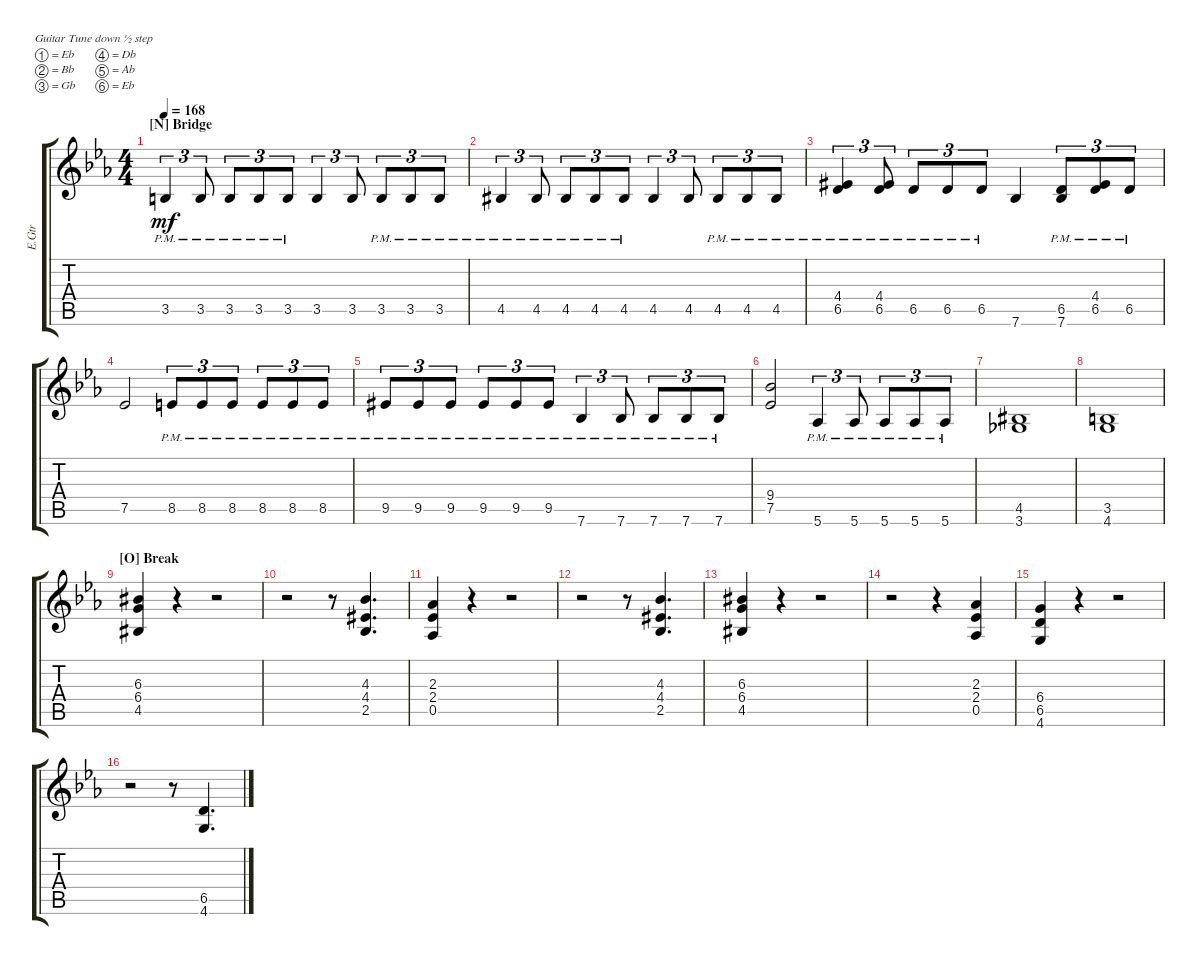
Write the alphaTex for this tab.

\defaultSystemsLayout 4
\bracketExtendMode groupsimilarinstruments
\otherSystemsTrackNameOrientation horizontal
\track ("E.Guitar II" "E.Gtr") {instrument acousticgrandpiano}
\staff {score tabs}
\tuning (Eb4 Bb3 Gb3 Db3 Ab2 Eb2)
\displaytranspose 12
\ts (4 4)
\section ("N" "Bridge")
\tempo 168
\clef g2
\ks eb
3.5{pm acc #}.4{tu (3 2) dy mf beam Up} 3.5{pm acc #}.8{tu (3 2) beam Up} 3.5{pm acc #}.8{tu (3 2) beam Up} 3.5{pm acc #}.8{tu (3 2) beam Up} 3.5{pm acc #}.8{tu (3 2) beam Up} 3.5{acc #}.4{tu (3 2) beam Up} 3.5{acc #}.8{tu (3 2) beam Up} 3.5{pm acc #}.8{tu (3 2) beam Up} 3.5{pm acc #}.8{tu (3 2) beam Up} 3.5{pm acc #}.8{tu (3 2) beam Up} |
4.5{pm acc #}.4{tu (3 2) beam Up} 4.5{pm acc #}.8{tu (3 2) beam Up} 4.5{pm acc #}.8{tu (3 2) beam Up} 4.5{pm acc #}.8{tu (3 2) beam Up} 4.5{pm acc #}.8{tu (3 2) beam Up} 4.5{acc #}.4{tu (3 2) beam Up} 4.5{acc #}.8{tu (3 2) beam Up} 4.5{pm acc #}.8{tu (3 2) beam Up} 4.5{pm acc #}.8{tu (3 2) beam Up} 4.5{pm acc #}.8{tu (3 2) beam Up} |
(6.5{pm acc #} 4.4{pm acc #}).4{tu (3 2) beam Up} (6.5{pm acc #} 4.4{pm acc #}).8{tu (3 2) beam Up} 6.5{pm acc #}.8{tu (3 2) beam Up} 6.5{pm acc #}.8{tu (3 2) beam Up} 6.5{pm acc #}.8{tu (3 2) beam Up} 7.6{acc forcenatural}.4{beam Up} (7.6{pm acc forcenatural} 6.5{pm acc #}).8{tu (3 2) beam Up} (6.5{pm acc #} 4.4{pm acc #}).8{tu (3 2) beam Up} 6.5{pm acc #}.8{tu (3 2) beam Up} |
7.5{acc forcenatural}.2{beam Up} 8.5{pm acc #}.8{tu (3 2) beam Up} 8.5{pm acc #}.8{tu (3 2) beam Up} 8.5{pm acc #}.8{tu (3 2) beam Up} 8.5{pm acc #}.8{tu (3 2) beam Up} 8.5{pm acc #}.8{tu (3 2) beam Up} 8.5{pm acc #}.8{tu (3 2) beam Up} |
9.5{pm acc #}.8{tu (3 2) beam Up} 9.5{pm acc #}.8{tu (3 2) beam Up} 9.5{pm acc #}.8{tu (3 2) beam Up} 9.5{pm acc #}.8{tu (3 2) beam Up} 9.5{pm acc #}.8{tu (3 2) beam Up} 9.5{pm acc #}.8{tu (3 2) beam Up} 7.6{pm acc forcenatural}.4{tu (3 2) beam Up} 7.6{pm acc forcenatural}.8{tu (3 2) beam Up} 7.6{pm acc forcenatural}.8{tu (3 2) beam Up} 7.6{pm acc forcenatural}.8{tu (3 2) beam Up} 7.6{pm acc forcenatural}.8{tu (3 2) beam Up} |
(7.5{acc forcenatural} 9.4{acc forcenatural}).2{beam Up} 5.6{pm acc forcenatural}.4{tu (3 2) beam Up} 5.6{pm acc forcenatural}.8{tu (3 2) beam Up} 5.6{pm acc forcenatural}.8{tu (3 2) beam Up} 5.6{pm acc forcenatural}.8{tu (3 2) beam Up} 5.6{pm acc forcenatural}.8{tu (3 2) beam Up} |
(3.6{acc forcenatural} 4.5{acc #}).1{beam Up} |
(4.6{acc #} 3.5{acc #}).1{beam Up} |
\section ("O" "Break")
(4.5{acc #} 6.4{acc #} 6.3{acc #}).4{beam Up} r.4{beam Up} r.2{beam Up} |
r.2{beam Down} r.8{beam Down} (2.5{acc forcenatural} 4.4{acc #} 4.3{acc forcenatural}).4{d beam Up} |
(0.5{acc forcenatural} 2.4{acc forcenatural} 2.3{acc forcenatural}).4{beam Up} r.4{beam Up} r.2{beam Up} |
r.2{beam Down} r.8{beam Down} (2.5{acc forcenatural} 4.4{acc #} 4.3{acc forcenatural}).4{d beam Up} |
(4.5{acc #} 6.4{acc #} 6.3{acc #}).4{beam Up} r.4{beam Up} r.2{beam Up} |
r.2{beam Down} r.4{beam Down} (0.5{acc forcenatural} 2.4{acc forcenatural} 2.3{acc forcenatural}).4{beam Up} |
(6.5{acc #} 6.4{acc #} 4.6{acc #}).4{beam Up} r.4{beam Up} r.2{beam Up} |
r.2{beam Down} r.8{beam Down} (6.5{acc #} 4.6{acc #}).4{d beam Up}
